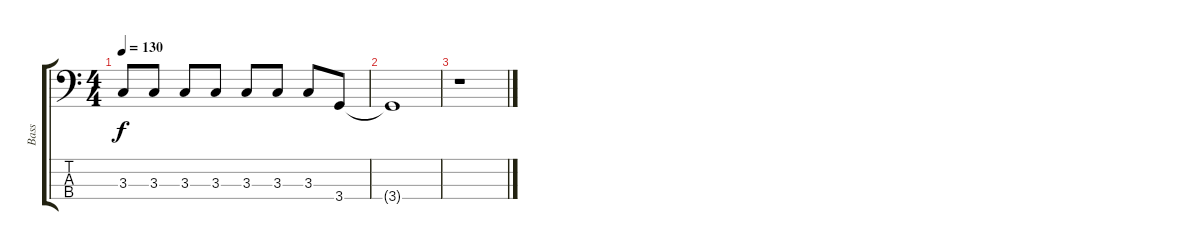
\track ("Bass" "Bass") {instrument electricbassfinger}
\staff {score tabs}
\tuning (G2 D2 A1 E1) {hide}
\ts (4 4)
\tempo 130
\clef f4
\ks c
3.3.8{dy f} 3.3.8 3.3.8 3.3.8 3.3.8 3.3.8 3.3.8 3.4.8 |
3.4{t}.1 |
r.1
